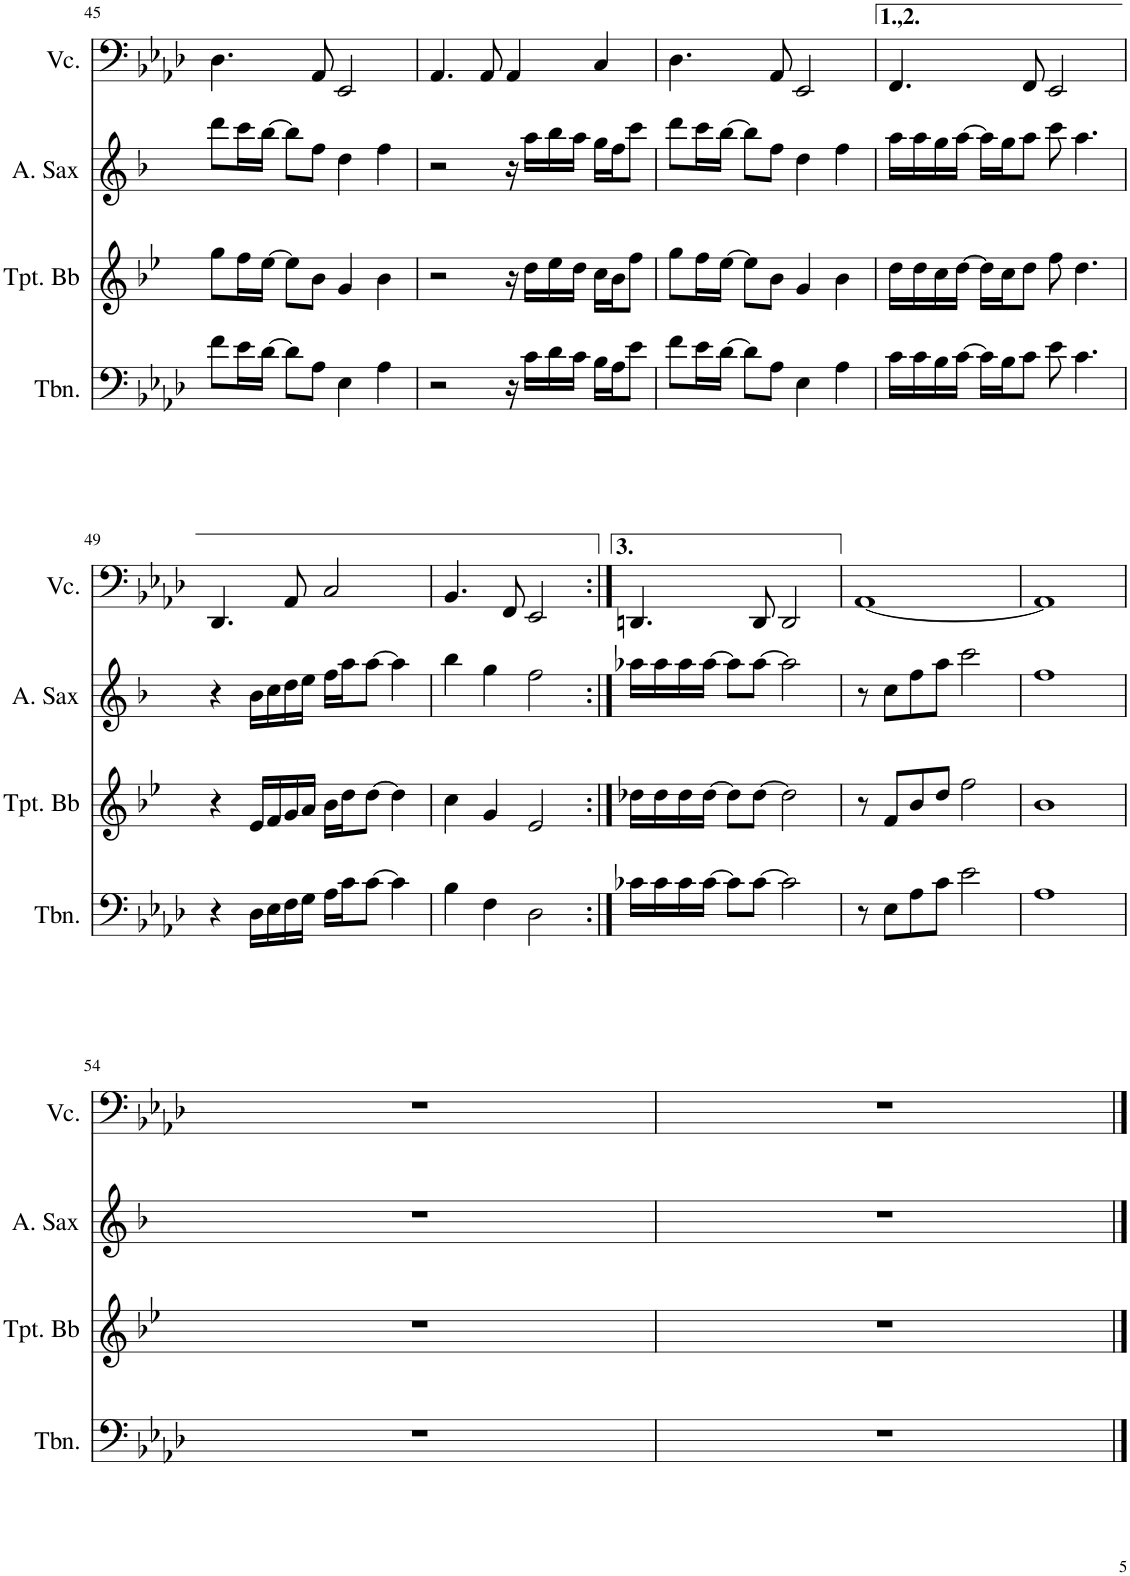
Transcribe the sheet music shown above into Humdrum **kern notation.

**kern	**kern	**kern	**kern
*part4	*part3	*part2	*part1
*staff4	*staff3	*staff2	*staff1
*I"Trombone	*I"Trompete Bb	*I"Saxofone Alto	*I"Violoncelo
*I'Tbn.	*I'Tpt. Bb	*	*I'Vc.
!!LO:PB:g=z
*clefF4	*clefG2	*clefG2	*clefF4
*	*Trd1c2	*Trd5c9	*
*k[b-e-a-d-]	*k[b-e-]	*k[b-]	*k[b-e-a-d-]
*M4/4	*M4/4	*M4/4	*M4/4
=45	=45	=45	=45
8f\L	8gg\L	8ddd\L	4.D-\
16e-\L	16ff\L	16ccc\L	.
[16d-\JJ	[16ee-\JJ	[16bb-\JJ	.
8d-\L]	8ee-\L]	8bb-\L]	.
8A-\J	8b-\J	8ff\J	8AA-/
4E-\	4g/	4dd\	2EE-/
4A-\	4b-\	4ff\	.
=46	=46	=46	=46
2r	2r	2r	4.AA-/
.	.	.	8AA-/
16r	16r	16r	4AA-/
16c\LL	16dd\LL	16aa\LL	.
16d-\	16ee-\	16bb-\	.
16c\JJ	16dd\JJ	16aa\JJ	.
16B-\LL	16cc\LL	16gg\LL	4C/
16A-\J	16b-\J	16ff\J	.
8e-\J	8ff\J	8ccc\J	.
=47	=47	=47	=47
8f\L	8gg\L	8ddd\L	4.D-\
16e-\L	16ff\L	16ccc\L	.
[16d-\JJ	[16ee-\JJ	[16bb-\JJ	.
8d-\L]	8ee-\L]	8bb-\L]	.
8A-\J	8b-\J	8ff\J	8AA-/
4E-\	4g/	4dd\	2EE-/
4A-\	4b-\	4ff\	.
=48	=48	=48	=48
16c\LL	16dd\LL	16aa\LL	4.FF/
16c\	16dd\	16aa\	.
16B-\	16cc\	16gg\	.
[16c\JJ	[16dd\JJ	[16aa\JJ	.
16c\LL]	16dd\LL]	16aa\LL]	.
16B-\J	16cc\J	16gg\J	.
8c\J	8dd\J	8aa\J	8FF/
8e-\	8ff\	8ccc\	2EE-/
4.c\	4.dd\	4.aa\	.
!!LO:LB:g=z
=49	=49	=49	=49
4r	4r	4r	4.DD-/
16D-\LL	16e-/LL	16b-\LL	.
16E-\	16f/	16cc\	.
16F\	16g/	16dd\	8AA-/
16G\JJ	16a/JJ	16ee\JJ	.
16A-\LL	16b-\LL	16ff\LL	2C/
16c\J	16dd\J	16aa\J	.
[8c\J	[8dd\J	[8aa\J	.
4c\]	4dd\]	4aa\]	.
=50	=50	=50	=50
4B-\	4cc\	4bb-\	4.BB-/
4F\	4g/	4gg\	.
.	.	.	8FF/
2D-\	2e-/	2ff\	2EE-/
=51:|!	=51:|!	=51:|!	=51:|!
16c-X\LL	16dd-X\LL	16aa-X\LL	4.DDn/
16c-\	16dd-\	16aa-\	.
16c-\	16dd-\	16aa-\	.
[16c-\JJ	[16dd-\JJ	[16aa-\JJ	.
8c-\L]	8dd-\L]	8aa-\L]	.
[8c-\J	[8dd-\J	[8aa-\J	8DD/
2c-\]	2dd-\]	2aa-\]	2DD/
=52	=52	=52	=52
8r	8r	8r	[1AA-
8E-\L	8f/L	8cc\L	.
8A-\	8b-/	8ff\	.
8c\J	8dd/J	8aa\J	.
2e-\	2ff\	2ccc\	.
=53	=53	=53	=53
1A-	1b-	1ff	1AA-]
!!LO:LB:g=z
=54	=54	=54	=54
1r	1r	1r	1r
=55	=55	=55	=55
1r	1r	1r	1r
==	==	==	==
*-	*-	*-	*-
